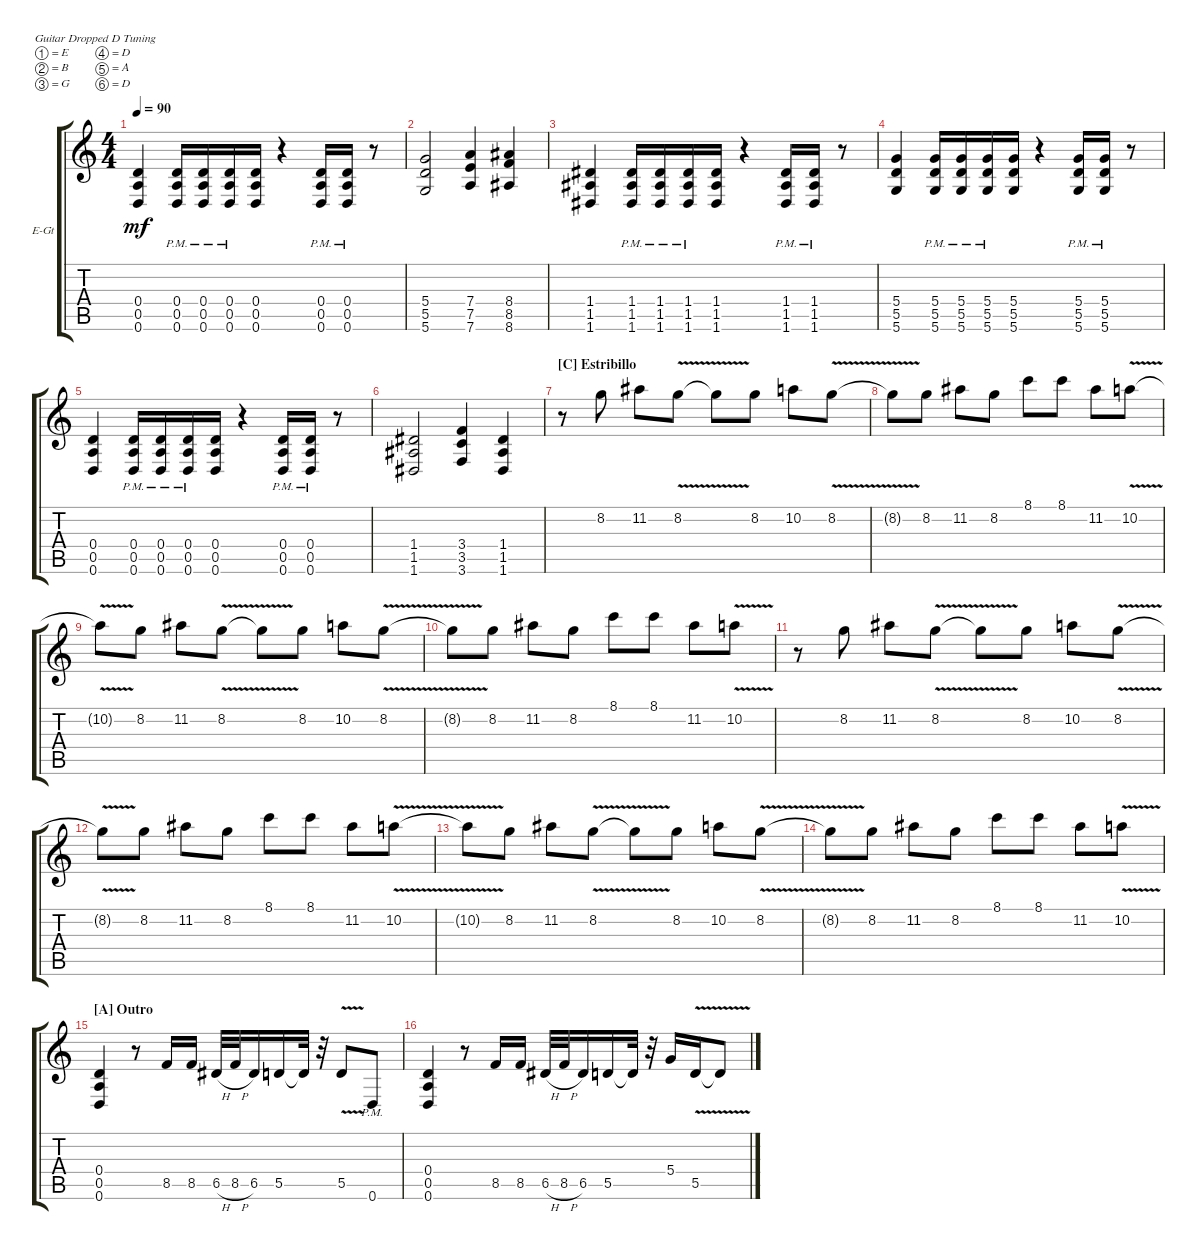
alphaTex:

\bracketExtendMode groupsimilarinstruments
\firstSystemTrackNameOrientation horizontal
\otherSystemsTrackNameOrientation horizontal
\track ("Zacky Vengeance" "E-Gt") {instrument distortionguitar}
\staff {score tabs}
\tuning (E4 B3 G3 D3 A2 D2)
\ts (4 4)
\tempo 90
\clef g2
\ks c
(0.6 0.5 0.4).4{dy mf} (0.6{pm} 0.5{pm} 0.4{pm}).16 (0.6{pm} 0.5{pm} 0.4{pm}).16 (0.6{pm} 0.5{pm} 0.4{pm}).16 (0.6 0.5 0.4).16 r.4 (0.6{pm} 0.5{pm} 0.4{pm}).16 (0.6{pm} 0.5{pm} 0.4{pm}).16 r.8 |
(5.4 5.5 5.6).2 (7.4 7.6 7.5).4 (8.5 8.4 8.6).4 |
(1.6 1.5 1.4).4 (1.6{pm} 1.5{pm} 1.4{pm}).16 (1.6{pm} 1.5{pm} 1.4{pm}).16 (1.6{pm} 1.5{pm} 1.4{pm}).16 (1.6 1.5 1.4).16 r.4 (1.6{pm} 1.5{pm} 1.4{pm}).16 (1.6{pm} 1.5{pm} 1.4{pm}).16 r.8 |
(5.6 5.5 5.4).4 (5.6{pm} 5.5{pm} 5.4{pm}).16 (5.6{pm} 5.5{pm} 5.4{pm}).16 (5.6{pm} 5.5{pm} 5.4{pm}).16 (5.6 5.5 5.4).16 r.4 (5.6{pm} 5.5{pm} 5.4{pm}).16 (5.6{pm} 5.5{pm} 5.4{pm}).16 r.8 |
(0.6 0.5 0.4).4 (0.6{pm} 0.5{pm} 0.4{pm}).16 (0.6{pm} 0.5{pm} 0.4{pm}).16 (0.6{pm} 0.5{pm} 0.4{pm}).16 (0.6 0.5 0.4).16 r.4 (0.6{pm} 0.5{pm} 0.4{pm}).16 (0.6{pm} 0.5{pm} 0.4{pm}).16 r.8 |
(1.4 1.5 1.6).2 (3.4 3.6 3.5).4 (1.5 1.4 1.6).4 |
\section ("C" "Estribillo")
r.8 8.2.8 11.2.8 8.2{v}.8 8.2{v t}.8 8.2.8 10.2.8 8.2{v}.8 |
8.2{v t}.8 8.2.8 11.2.8 8.2.8 8.1.8 8.1.8 11.2.8 10.2{v}.8 |
10.2{v t}.8 8.2.8 11.2.8 8.2{v}.8 8.2{v t}.8 8.2.8 10.2.8 8.2{v}.8 |
8.2{v t}.8 8.2.8 11.2.8 8.2.8 8.1.8 8.1.8 11.2.8 10.2{v}.8 |
r.8 8.2.8 11.2.8 8.2{v}.8 8.2{v t}.8 8.2.8 10.2.8 8.2{v}.8 |
8.2{v t}.8 8.2.8 11.2.8 8.2.8 8.1.8 8.1.8 11.2.8 10.2{v}.8 |
10.2{v t}.8 8.2.8 11.2.8 8.2{v}.8 8.2{v t}.8 8.2.8 10.2.8 8.2{v}.8 |
8.2{v t}.8 8.2.8 11.2.8 8.2.8 8.1.8 8.1.8 11.2.8 10.2{v}.8 |
\section ("A" "Outro")
(0.6 0.5 0.4).4 r.8 8.5.16 8.5.16 6.5{h}.32 8.5{h}.32 6.5.16 5.5.16 5.5{t}.32 r.32 5.5{v}.8 0.6{pm}.8 |
(0.6 0.5 0.4).4 r.8 8.5.16 8.5.16 6.5{h}.32 8.5{h}.32 6.5.16 5.5.16 5.5{t}.32 r.32 5.4.16 5.5{v}.16 5.5{v t}.8
